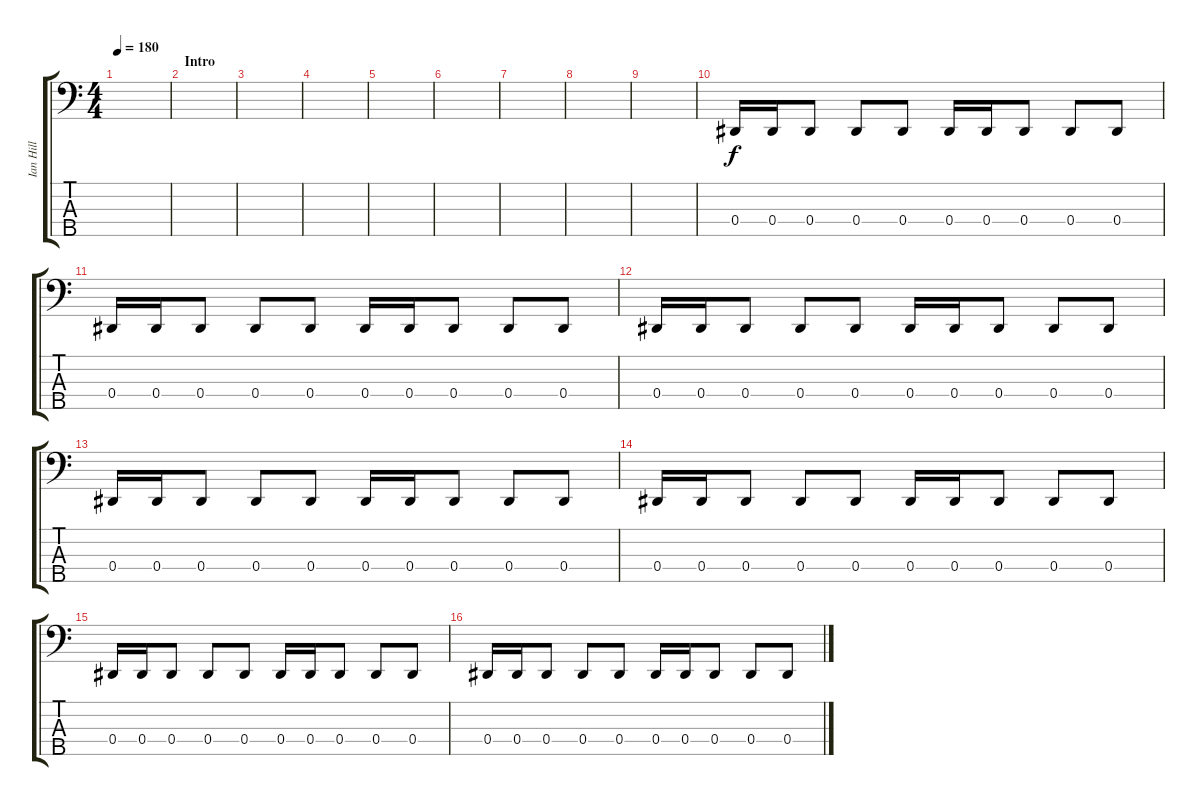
\track ("Ian Hill" "Ian Hill") {instrument electricbasspick}
\staff {score tabs}
\tuning (Gb2 Db2 Ab1 Eb1 Bb0) {hide}
\ts (4 4)
\tempo 180
\clef f4
\ks c
|
\section ("" "Intro")
|
|
|
|
|
|
|
|
0.4.16 0.4.16 0.4.8 0.4.8 0.4.8 0.4.16 0.4.16 0.4.8 0.4.8 0.4.8 |
0.4.16 0.4.16 0.4.8 0.4.8 0.4.8 0.4.16 0.4.16 0.4.8 0.4.8 0.4.8 |
0.4.16 0.4.16 0.4.8 0.4.8 0.4.8 0.4.16 0.4.16 0.4.8 0.4.8 0.4.8 |
0.4.16 0.4.16 0.4.8 0.4.8 0.4.8 0.4.16 0.4.16 0.4.8 0.4.8 0.4.8 |
0.4.16 0.4.16 0.4.8 0.4.8 0.4.8 0.4.16 0.4.16 0.4.8 0.4.8 0.4.8 |
0.4.16 0.4.16 0.4.8 0.4.8 0.4.8 0.4.16 0.4.16 0.4.8 0.4.8 0.4.8 |
0.4.16 0.4.16 0.4.8 0.4.8 0.4.8 0.4.16 0.4.16 0.4.8 0.4.8 0.4.8
